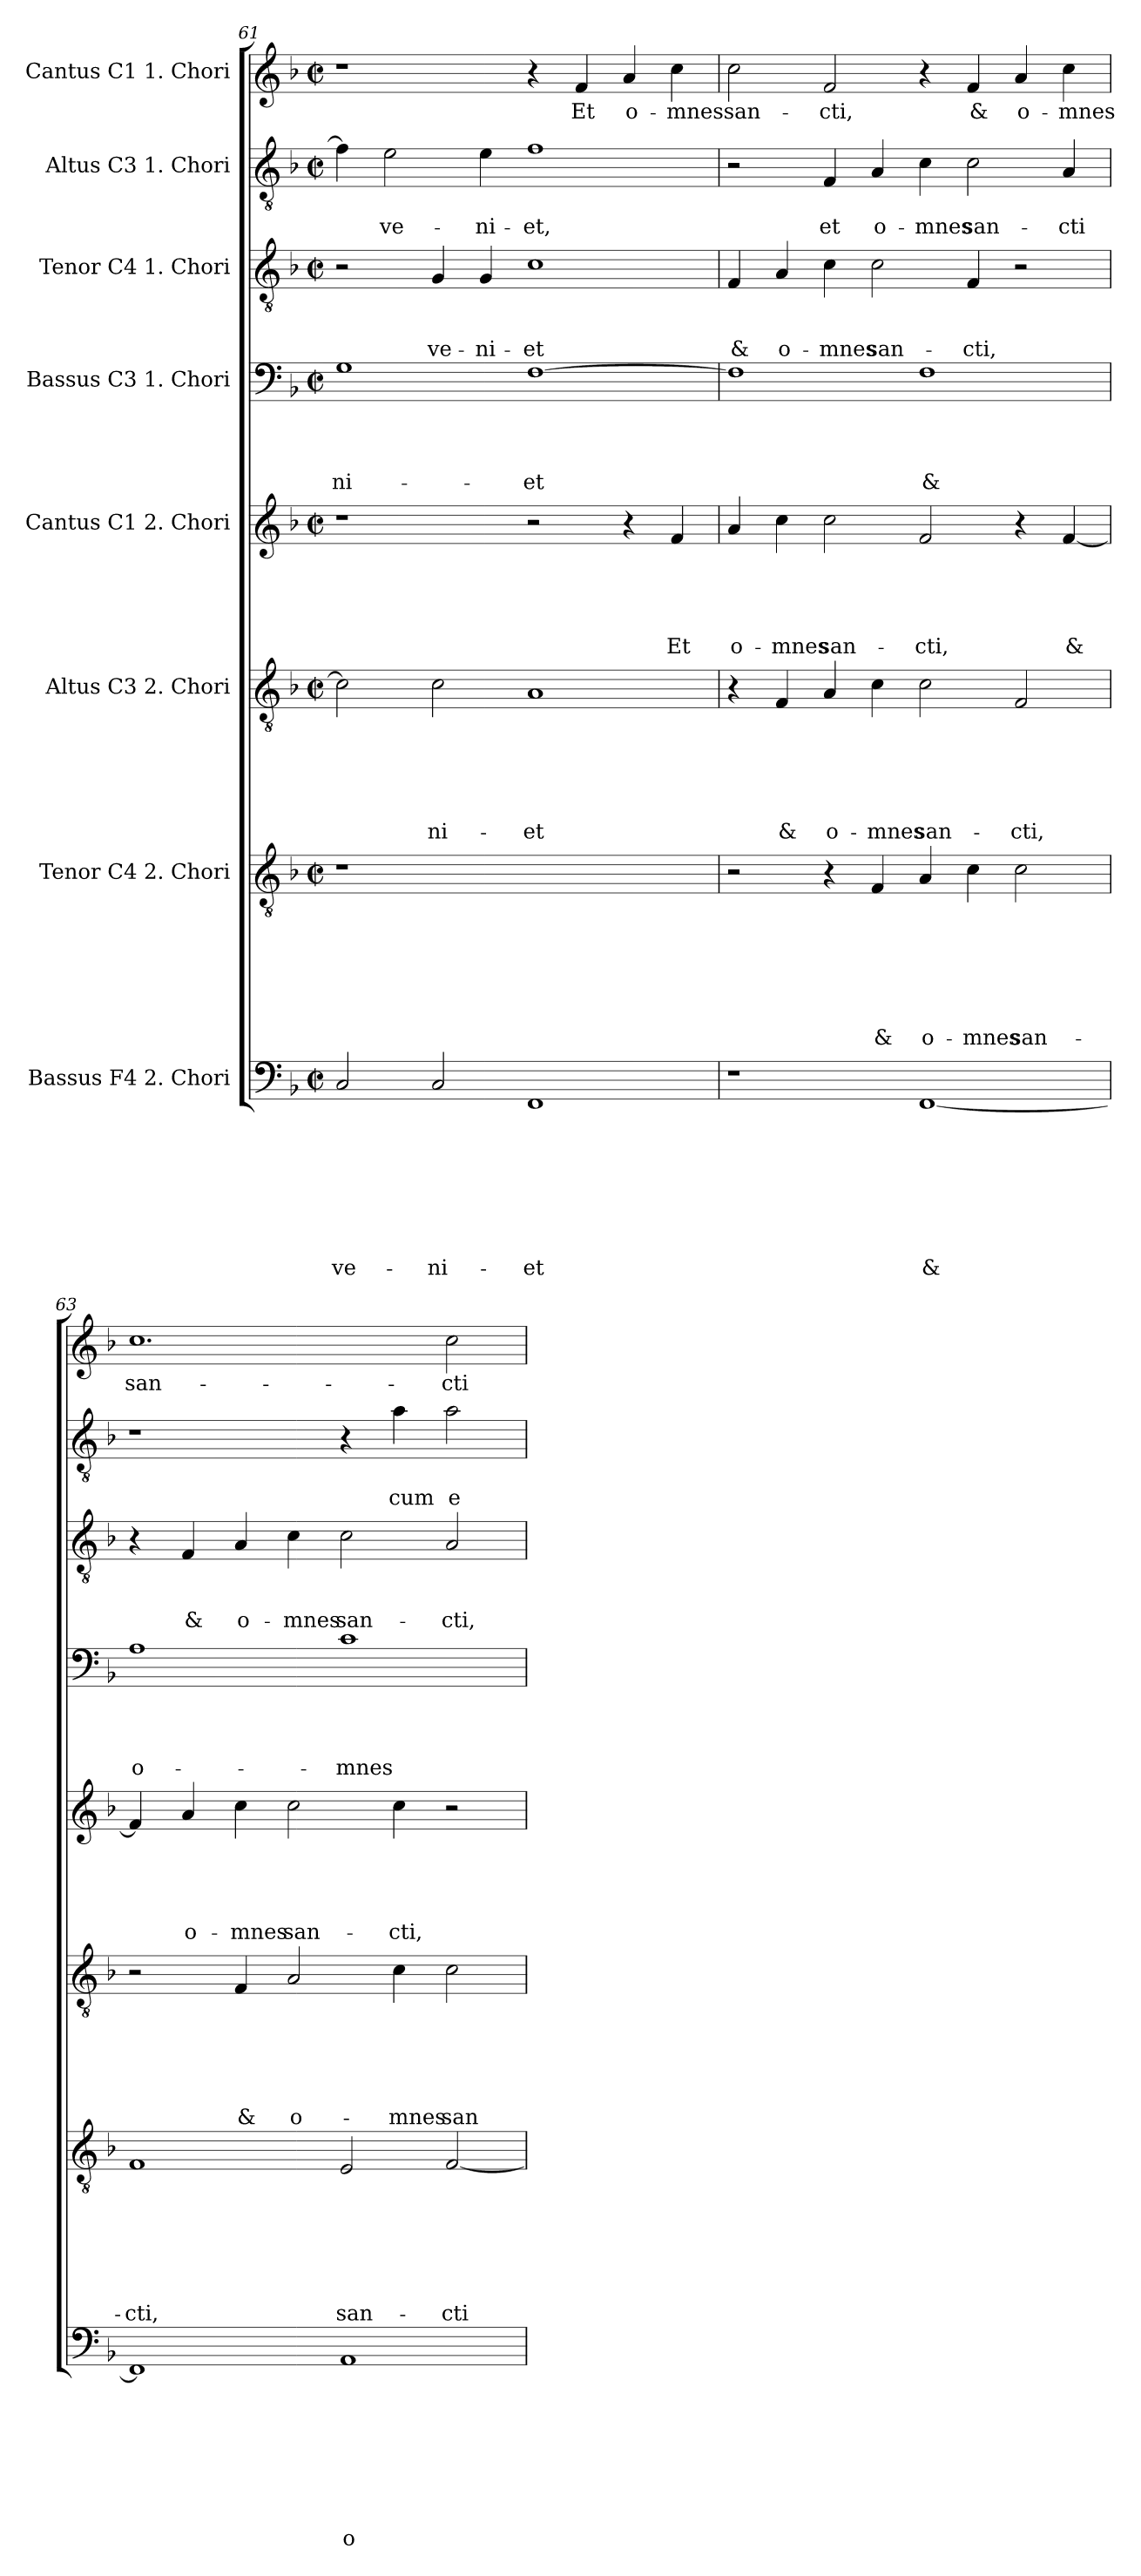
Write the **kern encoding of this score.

**kern	**text	**text	**text	**text	**text	**text	**text	**text	**kern	**text	**text	**text	**text	**text	**text	**text	**kern	**text	**text	**text	**text	**text	**text	**kern	**text	**text	**text	**text	**text	**kern	**text	**text	**text	**text	**kern	**text	**text	**text	**kern	**text	**text	**kern	**text
*part8	*part8	*part8	*part8	*part8	*part8	*part8	*part8	*part8	*part7	*part7	*part7	*part7	*part7	*part7	*part7	*part7	*part6	*part6	*part6	*part6	*part6	*part6	*part6	*part5	*part5	*part5	*part5	*part5	*part5	*part4	*part4	*part4	*part4	*part4	*part3	*part3	*part3	*part3	*part2	*part2	*part2	*part1	*part1
*staff8	*staff8	*staff8	*staff8	*staff8	*staff8	*staff8	*staff8	*staff8	*staff7	*staff7	*staff7	*staff7	*staff7	*staff7	*staff7	*staff7	*staff6	*staff6	*staff6	*staff6	*staff6	*staff6	*staff6	*staff5	*staff5	*staff5	*staff5	*staff5	*staff5	*staff4	*staff4	*staff4	*staff4	*staff4	*staff3	*staff3	*staff3	*staff3	*staff2	*staff2	*staff2	*staff1	*staff1
*I"Bassus F4 2. Chori	*	*	*	*	*	*	*	*	*I"Tenor C4 2. Chori	*	*	*	*	*	*	*	*I"Altus C3 2. Chori	*	*	*	*	*	*	*I"Cantus C1 2. Chori	*	*	*	*	*	*I"Bassus C3 1. Chori	*	*	*	*	*I"Tenor C4 1. Chori	*	*	*	*I"Altus C3 1. Chori	*	*	*I"Cantus C1 1. Chori	*
*clefF4	*	*	*	*	*	*	*	*	*clefGv2	*	*	*	*	*	*	*	*clefGv2	*	*	*	*	*	*	*clefG2	*	*	*	*	*	*clefF4	*	*	*	*	*clefGv2	*	*	*	*clefGv2	*	*	*clefG2	*
*k[b-]	*	*	*	*	*	*	*	*	*k[b-]	*	*	*	*	*	*	*	*k[b-]	*	*	*	*	*	*	*k[b-]	*	*	*	*	*	*k[b-]	*	*	*	*	*k[b-]	*	*	*	*k[b-]	*	*	*k[b-]	*
*F:	*	*	*	*	*	*	*	*	*F:	*	*	*	*	*	*	*	*F:	*	*	*	*	*	*	*F:	*	*	*	*	*	*F:	*	*	*	*	*F:	*	*	*	*F:	*	*	*F:	*
*M2/2	*	*	*	*	*	*	*	*	*M2/2	*	*	*	*	*	*	*	*M2/2	*	*	*	*	*	*	*M2/2	*	*	*	*	*	*M2/2	*	*	*	*	*M2/2	*	*	*	*M2/2	*	*	*M2/2	*
*met(c|)	*	*	*	*	*	*	*	*	*met(c|)	*	*	*	*	*	*	*	*met(c|)	*	*	*	*	*	*	*met(c|)	*	*	*	*	*	*met(c|)	*	*	*	*	*met(c|)	*	*	*	*met(c|)	*	*	*met(c|)	*
=61	=61	=61	=61	=61	=61	=61	=61	=61	=61	=61	=61	=61	=61	=61	=61	=61	=61	=61	=61	=61	=61	=61	=61	=61	=61	=61	=61	=61	=61	=61	=61	=61	=61	=61	=61	=61	=61	=61	=61	=61	=61	=61	=61
2C/	.	.	.	.	.	.	.	ve-	1r	.	.	.	.	.	.	.	2c\]	.	.	.	.	.	.	1r	.	.	.	.	.	1G	.	.	.	-ni-	2r	.	.	.	4f\]	.	.	1r	.
.	.	.	.	.	.	.	.	.	.	.	.	.	.	.	.	.	.	.	.	.	.	.	.	.	.	.	.	.	.	.	.	.	.	.	.	.	.	.	2e\	.	ve-	.	.
2C/	.	.	.	.	.	.	.	-ni-	.	.	.	.	.	.	.	.	2c\	.	.	.	.	.	-ni-	.	.	.	.	.	.	.	.	.	.	.	4G/	.	.	ve-	.	.	.	.	.
.	.	.	.	.	.	.	.	.	.	.	.	.	.	.	.	.	.	.	.	.	.	.	.	.	.	.	.	.	.	.	.	.	.	.	4G/	.	.	-ni-	4e\	.	-ni-	.	.
1FF	.	.	.	.	.	.	.	-et	1ryy	.	.	.	.	.	.	.	1A	.	.	.	.	.	-et	2r	.	.	.	.	.	[1F	.	.	.	-et	1c	.	.	-et	1f	.	-et,	4r	.
.	.	.	.	.	.	.	.	.	.	.	.	.	.	.	.	.	.	.	.	.	.	.	.	.	.	.	.	.	.	.	.	.	.	.	.	.	.	.	.	.	.	4f/	Et
.	.	.	.	.	.	.	.	.	.	.	.	.	.	.	.	.	.	.	.	.	.	.	.	4r	.	.	.	.	.	.	.	.	.	.	.	.	.	.	.	.	.	4a/	o-
.	.	.	.	.	.	.	.	.	.	.	.	.	.	.	.	.	.	.	.	.	.	.	.	4f/	.	.	.	.	Et	.	.	.	.	.	.	.	.	.	.	.	.	4cc\	-mnes
!!LO:LB:g=z
=62	=62	=62	=62	=62	=62	=62	=62	=62	=62	=62	=62	=62	=62	=62	=62	=62	=62	=62	=62	=62	=62	=62	=62	=62	=62	=62	=62	=62	=62	=62	=62	=62	=62	=62	=62	=62	=62	=62	=62	=62	=62	=62	=62
1r	.	.	.	.	.	.	.	.	2r	.	.	.	.	.	.	.	4r	.	.	.	.	.	.	4a/	.	.	.	.	o-	1F]	.	.	.	.	4F/	.	.	&	2r	.	.	2cc\	san-
.	.	.	.	.	.	.	.	.	.	.	.	.	.	.	.	.	4F/	.	.	.	.	.	&	4cc\	.	.	.	.	-mnes	.	.	.	.	.	4A/	.	.	o-	.	.	.	.	.
.	.	.	.	.	.	.	.	.	4r	.	.	.	.	.	.	.	4A/	.	.	.	.	.	o-	2cc\	.	.	.	.	san-	.	.	.	.	.	4c\	.	.	-mnes	4F/	.	et	2f/	-cti,
.	.	.	.	.	.	.	.	.	4F/	.	.	.	.	.	.	&	4c\	.	.	.	.	.	-mnes	.	.	.	.	.	.	.	.	.	.	.	2c\	.	.	san-	4A/	.	o-	.	.
[1FF	.	.	.	.	.	.	.	&	4A/	.	.	.	.	.	.	o-	2c\	.	.	.	.	.	san-	2f/	.	.	.	.	-cti,	1F	.	.	.	&	.	.	.	.	4c\	.	-mnes	4r	.
.	.	.	.	.	.	.	.	.	4c\	.	.	.	.	.	.	-mnes	.	.	.	.	.	.	.	.	.	.	.	.	.	.	.	.	.	.	4F/	.	.	-cti,	2c\	.	san-	4f/	&
.	.	.	.	.	.	.	.	.	2c\	.	.	.	.	.	.	san-	2F/	.	.	.	.	.	-cti,	4r	.	.	.	.	.	.	.	.	.	.	2r	.	.	.	.	.	.	4a/	o-
.	.	.	.	.	.	.	.	.	.	.	.	.	.	.	.	.	.	.	.	.	.	.	.	[4f/	.	.	.	.	&	.	.	.	.	.	.	.	.	.	4A/	.	-cti	4cc\	-mnes
=63	=63	=63	=63	=63	=63	=63	=63	=63	=63	=63	=63	=63	=63	=63	=63	=63	=63	=63	=63	=63	=63	=63	=63	=63	=63	=63	=63	=63	=63	=63	=63	=63	=63	=63	=63	=63	=63	=63	=63	=63	=63	=63	=63
1FF]	.	.	.	.	.	.	.	.	1F	.	.	.	.	.	.	-cti,	2r	.	.	.	.	.	.	4f/]	.	.	.	.	.	1A	.	.	.	o-	4r	.	.	.	1r	.	.	1.cc	san-
.	.	.	.	.	.	.	.	.	.	.	.	.	.	.	.	.	.	.	.	.	.	.	.	4a/	.	.	.	.	o-	.	.	.	.	.	4F/	.	.	&	.	.	.	.	.
.	.	.	.	.	.	.	.	.	.	.	.	.	.	.	.	.	4F/	.	.	.	.	.	&	4cc\	.	.	.	.	-mnes	.	.	.	.	.	4A/	.	.	o-	.	.	.	.	.
.	.	.	.	.	.	.	.	.	.	.	.	.	.	.	.	.	2A/	.	.	.	.	.	o-	2cc\	.	.	.	.	san-	.	.	.	.	.	4c\	.	.	-mnes	.	.	.	.	.
1AA	.	.	.	.	.	.	.	o-	2E/	.	.	.	.	.	.	san-	.	.	.	.	.	.	.	.	.	.	.	.	.	1c	.	.	.	-mnes	2c\	.	.	san-	4r	.	.	.	.
.	.	.	.	.	.	.	.	.	.	.	.	.	.	.	.	.	4c\	.	.	.	.	.	-mnes	4cc\	.	.	.	.	-cti,	.	.	.	.	.	.	.	.	.	4a\	.	cum	.	.
.	.	.	.	.	.	.	.	.	[2F/	.	.	.	.	.	.	-cti	2c\	.	.	.	.	.	san-	2r	.	.	.	.	.	.	.	.	.	.	2A/	.	.	-cti,	2a\	.	e-	2cc\	-cti
=	=	=	=	=	=	=	=	=	=	=	=	=	=	=	=	=	=	=	=	=	=	=	=	=	=	=	=	=	=	=	=	=	=	=	=	=	=	=	=	=	=	=	=
*-	*-	*-	*-	*-	*-	*-	*-	*-	*-	*-	*-	*-	*-	*-	*-	*-	*-	*-	*-	*-	*-	*-	*-	*-	*-	*-	*-	*-	*-	*-	*-	*-	*-	*-	*-	*-	*-	*-	*-	*-	*-	*-	*-
